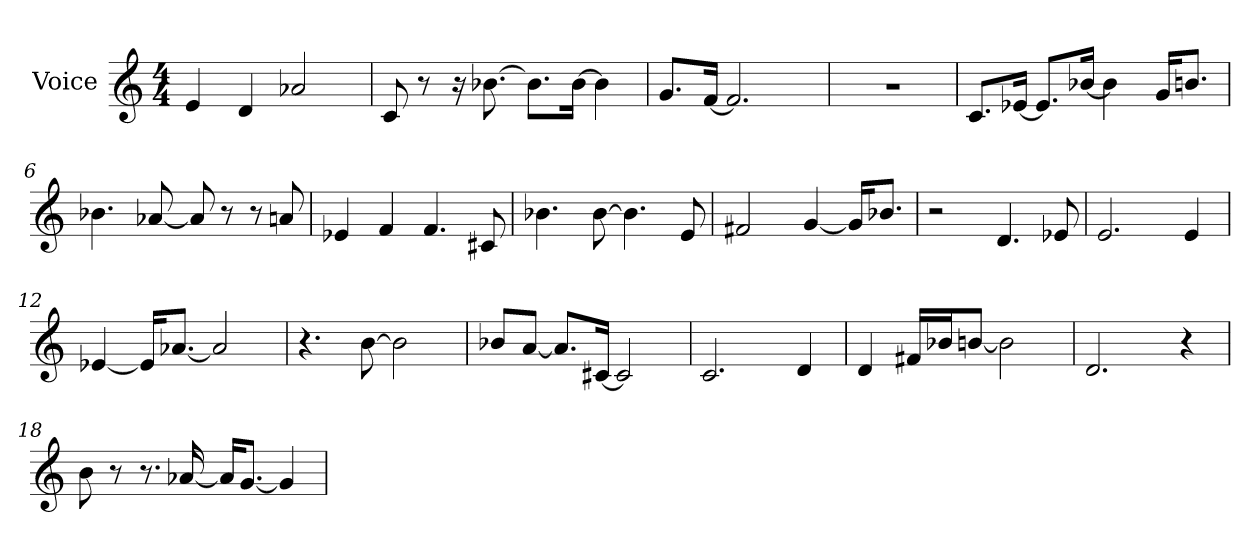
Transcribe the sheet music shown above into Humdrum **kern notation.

**kern
*part1
*staff1
*I"Voice
*I'Voice
*clefG2
*M4/4
=1
4e/
4d/
2a-X/
=2
8c/
8r
16ra
[>8.b-X\
8.b-\L]
[>16b-\Jk
4b-\]
=3
8.g/L
[<16f/Jk
2.f/]
=4
1rcc
=5
8.c/L
[<16e-X/Jk
8.e-/L]
[>16b-X/Jk
4b-\]
16g/KL
8.bn/J
=6
4.b-X\
[<8a-X/
8a-/]
8r
8r
8an/
!!LO:LB:g=z
=7
4e-X/
4f/
4.f/
8c#X/
=8
4.b-X\
[>8b-\
4.b-\]
8e/
=9
2f#X/
[<4g/
16g/KL]
8.b-X/J
=10
2rcc
4.d/
8e-X/
=11
2.e/
4e/
=12
[<4e-X/
16e-/KL]
[<8.a-X/J
2a-/]
=13
4.r
[>8b\
2b\]
=14
8b-X/L
[<8a/J
8.a/L]
[<16c#X/Jk
2c#/]
!!LO:LB:g=z
=15
2.c/
4d/
=16
4d/
16f#X/LL
16b-X/J
[>8bn/J
2b\]
=17
2.d/
4r
=18
8b\
8r
8.r
[<16a-X/
16a-/KL]
[<8.g/J
4g/]
=
*-
